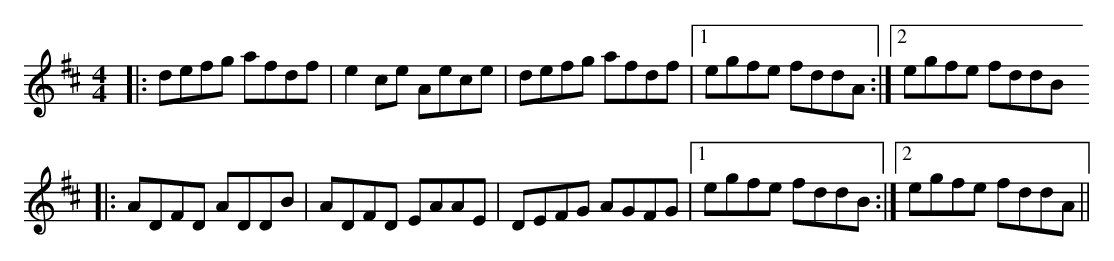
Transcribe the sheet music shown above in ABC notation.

X:1
M:4/4
K:D
|:defg afdf|e2ce Aece|defg afdf|1 egfe fddA:|2 egfe fddB
|:ADFD ADDB|ADFD EAAE|DEFG AGFG|1 egfe fddB:|2 egfe fddA||
